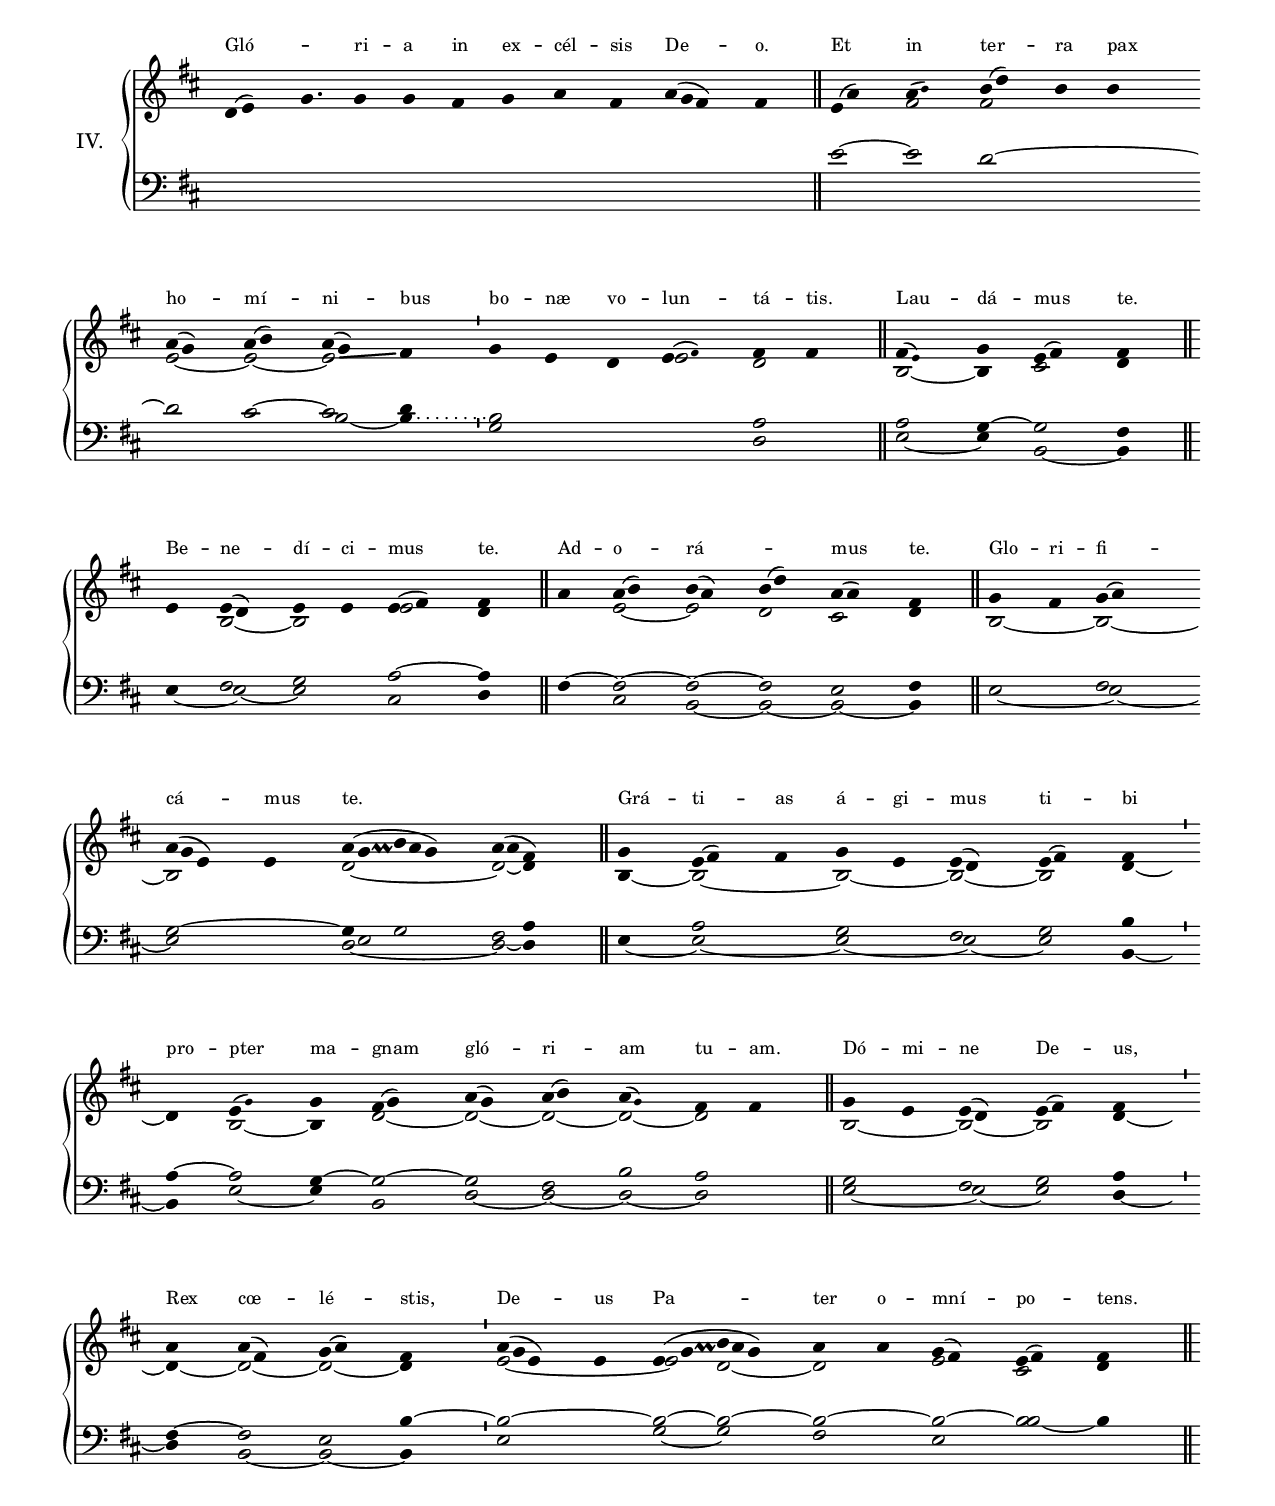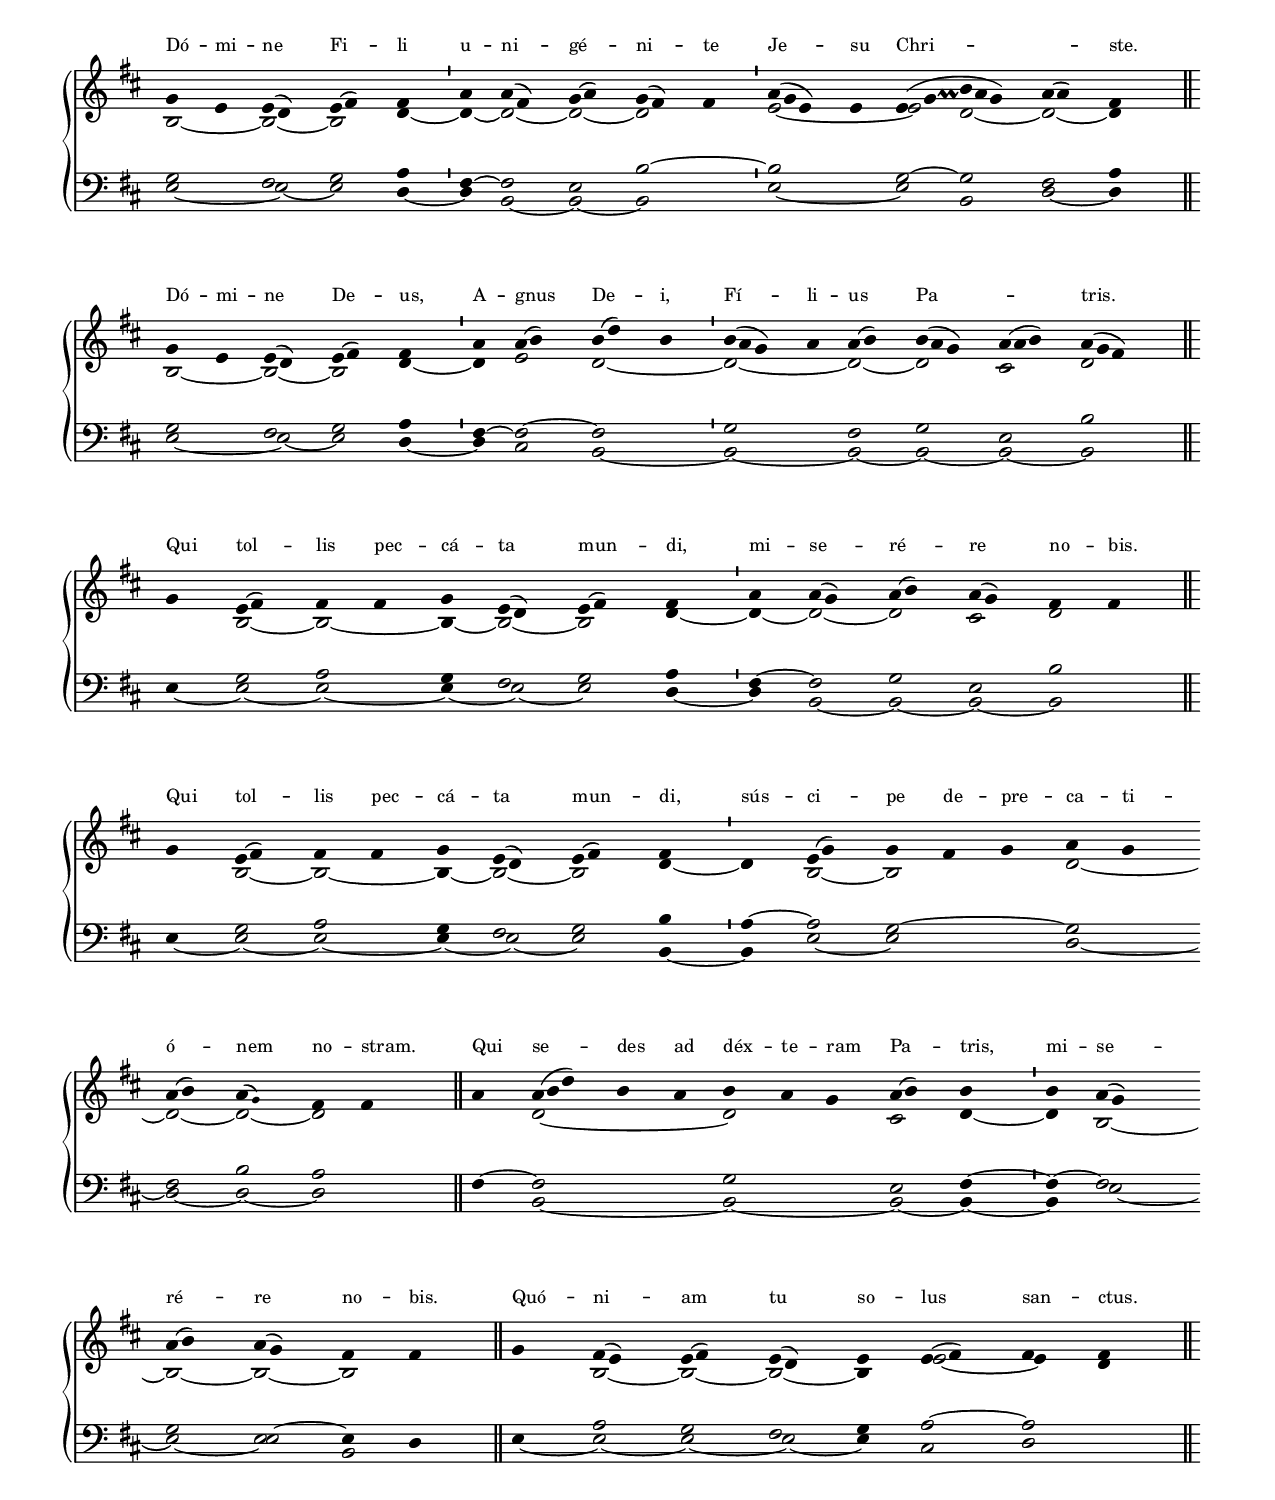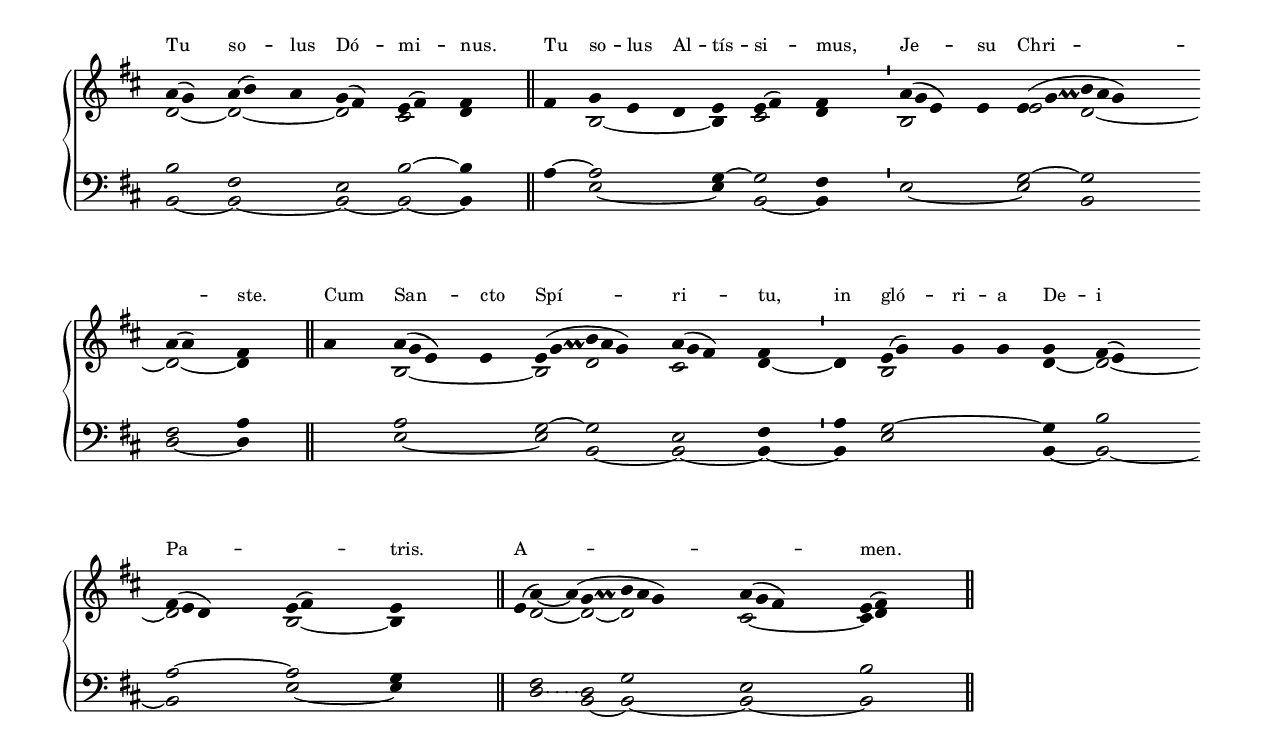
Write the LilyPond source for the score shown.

\version "2.18"
\include "gregorian.ly"
\include "noh2.ily"

%Page reference: page v.24
%(volume.page)

global = {
 \key fis \phrygian
 \cadenzaOn 
 \override Glissando #'thickness = #2.0
}

chantText = \lyricmode {
Gló -- _ ri -- a in ex -- cél -- sis De -- o. 
Et in ter -- ra pax ho -- mí -- ni -- bus bo -- næ vo -- lun -- tá -- tis. 
Lau -- dá -- mus te. 
Be -- ne -- dí -- ci -- mus te. 
Ad -- o -- rá -- _ mus te. 
Glo -- ri -- fi -- cá -- mus te. _ 
Grá -- ti -- as á -- gi -- mus ti -- bi pro -- pter ma -- gnam gló -- ri -- am tu -- am. 
Dó -- mi -- ne De -- us, Rex cœ -- lé -- stis, De -- us Pa -- ter o -- mní -- po -- tens. 
Dó -- mi -- ne Fi -- li u -- ni -- gé -- ni -- te Je -- su Chri -- _ ste. 
Dó -- mi -- ne De -- us, A -- gnus De -- i, Fí -- li -- us Pa -- _ tris. 
Qui tol -- lis pec -- cá -- ta mun -- di, mi -- se -- ré -- re no -- bis. 
Qui tol -- lis pec -- cá -- ta mun -- di, sús -- ci -- pe de -- pre -- ca -- ti -- ó -- nem no -- stram. 
Qui se -- des ad déx -- te -- ram Pa -- tris, mi -- se -- ré -- re no -- bis. 
Quó -- ni -- am tu so -- lus san -- ctus. 
Tu so -- lus Dó -- mi -- nus. 
Tu so -- lus Al -- tís -- si -- mus, Je -- su Chri -- _ ste. 
Cum San -- cto Spí -- ri -- tu, in gló -- ri -- a De -- i Pa -- _ tris. 
A -- _ men. }

chantMusic = {
\tieDown   d'4 ( e'4) g'4. g'4 g'4 fis'4 g'4 a'4 fis'4 a'4 ( g'4 fis'4) fis'4 \finalis
 e'4 ( a'4) a'4 ( \once \tweak #'font-size #-4 b' ) b'4 ( d''4) b'4 b'4 \forceBreak
 a'4 ( g'4) a'4 ( b'4) a'4 ( g'4) fis'4 \divisioMinima
 g'4 e'4 d'4 e'4 ( \once \tweak #'font-size #-4 fis' ) fis'4 fis'4 \finalis
 fis'4 ( \once \tweak #'font-size #-4 e' ) g'4 e'4 ( fis'4) fis'4 \finalis
 \forceBreak
 e'4 e'4 ( d'4) e'4 e'4 e'4 ( fis'4) fis'4 \finalis
 a'4 a'4 ( b'4) b'4 ( a'4) b'4 ( d''4) a'4 ( a'4) fis'4 \finalis
 g'4 fis'4 g'4 ( a'4) \forceBreak
 a'4 ( g'4 e'4) e'4 a'4 ( g'4 \quil a' b'4 a'4 g'4) a'4 ( a'4 fis'4) \finalis
 g'4 e'4 ( fis'4) fis'4 g'4 e'4 e'4 ( d'4) e'4 ( fis'4) fis'4 \divisioMinima
 \forceBreak
 d'4 e'4 ( \once \tweak #'font-size #-4 g' ) g'4 fis'4 ( g'4) a'4 ( g'4) a'4 ( b'4) a'4 ( \once \tweak #'font-size #-4 g' ) fis'4 fis'4 \finalis
 g'4 e'4 e'4 ( d'4) e'4 ( fis'4) fis'4 \divisioMinima
 \forceBreak
 a'4 a'4 ( fis'4) g'4 ( a'4) fis'4 \divisioMinima
 a'4 ( g'4 e'4) e'4 e'4 ( g'4 \quil a' b'4 a'4 g'4) a'4 a'4 g'4 ( fis'4) e'4 ( fis'4) fis'4 \finalis
 \forceBreak
 g'4 e'4 e'4 (d'4) e'4 ( fis'4) fis'4 \divisioMinima
 a'4 a'4 ( fis'4) g'4 ( a'4) g'4 ( fis'4) fis'4 \divisioMinima
 a'4 ( g'4 e'4) e'4 e'4 ( g'4 \quil a' b'4 a'4 g'4) a'4 ( a'4) fis'4 \finalis
 \forceBreak
 g'4 e'4 e'4 ( d'4) e'4 ( fis'4) fis'4 \divisioMinima
 a'4 a'4 ( b'4) b'4 ( d''4) b'4 \divisioMinima
 b'4 ( a'4 g'4) a'4 a'4 ( b'4) b'4 ( a'4 g'4) a'4 ( a'4 b'4) a'4 ( g'4 fis'4) \finalis
 \forceBreak
 g'4 e'4 ( fis'4) fis'4 fis'4 g'4 e'4 ( d'4) e'4 ( fis'4) fis'4 \divisioMinima
 a'4 a'4 ( g'4) a'4 ( b'4) a'4 ( g'4) fis'4 fis'4 \finalis
 \forceBreak
 g'4 e'4 ( fis'4) fis'4 fis'4 g'4 e'4 ( d'4) e'4 ( fis'4) fis'4 \divisioMinima
 d'4 e'4 ( g'4) g'4 fis'4 g'4 a'4 g'4 \forceBreak
 a'4 ( b'4) a'4 ( \once \tweak #'font-size #-4 g' ) fis'4 fis'4 \finalis
 a'4 a'4 ( b'4 d''4) b'4 a'4 b'4 a'4 g'4 a'4 ( b'4) b'4 \divisioMinima
 b'4 a'4 ( g'4) \forceBreak
 a'4 ( b'4) a'4 ( g'4) fis'4 fis'4 \finalis
 g'4 fis'4 ( e'4) e'4 ( fis'4) e'4 ( d'4) e'4 e'4 ( fis'4) fis'4 fis'4 \finalis \forceBreak
 a'4 ( g'4) a'4 ( b'4) a'4 g'4 ( fis'4) e'4 ( fis'4) fis'4 \finalis
 fis'4 g'4 e'4 d'4 e'4 e'4 ( fis'4) fis'4 \divisioMinima
 a'4 ( g'4 e'4) e'4 e'4 ( g'4 \quil a' b'4 a'4 g'4) \forceBreak
 a'4 ( a'4) fis'4 \finalis 
 a'4 a'4 ( g'4 e'4) e'4 e'4 ( g'4 \quil a' b'4 a'4 g'4) a'4 ( g'4 fis'4) fis'4 \divisioMinima
 d'4 e'4 ( g'4) g'4 g'4 g'4 fis'4 ( e'4) \forceBreak
 fis'4 ( e'4 d'4) e'4 ( fis'4) e'4 \finalis
 e'4 ( a'4) ~ a'4 ( g'4 \quil a' b'4 a'4 g'4) a'4 ( g'4 fis'4) e'4 ( fis'4) \finalis

}

altoMusic = {
r2*27/4 \finalis
r2 fis'2 fis'2*4/2 e'2 ~ e'2 ~ e'2 -\tweak Glissando.Y-offset #-0.8 \glissando fis'4 \divisioMinima
r2*3/2 e'2 d'2 \finalis
b2 ~ b4 cis'2 d'4 \finalis
r4 b2 ~ b2 e'2 d'4 \finalis
r4 e'2 ~ e'2 d'2 cis'2 d'4 \finalis
b2 ~ b2 ~ b2*4/2 d'2*6/2 ~ d'2 ~ d'4 \finalis
b4 ~ b2*3/2 ~ b2 ~ b2 ~ b2 d'4 ~ \divisioMinima
d'4 b2 ~ b4 d'2 ~ d'2 ~ d'2 ~ d'2 ~ d'2 \finalis
b2 ~ b2 ~ b2 d'4 ~ \divisioMinima
d'4 ~ d'2 ~ d'2 ~ d'4 \divisioMinima
e'2*4/2 ~ e'2*3/2 d'2*3/2 ~ d'2 e'2 cis'2 d'4 \finalis
b2 ~ b2 ~ b2 d'4 ~ \divisioMinima
d'4 ~ d'2 ~ d'2 ~ d'2*3/2 \divisioMinima
e'2*4/2 ~ e'2*3/2 d'2*3/2 ~ d'2 ~ d'4 \finalis
b2 ~ b2 ~ b2 d'4 ~ \divisioMinima
d'4 e'2 d'2*3/2 ~ \divisioMinima
d'2*4/2 ~ d'2 ~ d'2*3/2 cis'2*3/2 d'2*3/2 \finalis
r4 b2 ~ b2 ~ b4 ~ b2 ~ b2 d'4 ~ \divisioMinima
d'4 ~ d'2 ~ d'2 cis'2 d'2 \finalis
r4 b2 ~ b2 ~ b4 ~ b2 ~ b2 d'4 ~ \divisioMinima
d'4 b2 ~ b2*3/2 d'2 ~ d'2 ~ d'2 ~ d'2 \finalis
r4 d'2*5/2 ~ d'2*3/2 cis'2 d'4 ~ \divisioMinima
d'4 b2 ~ b2 ~ b2 ~ b2 \finalis
r4 b2 ~ b2 ~ b2 ~ b4 e'2 ~ e'4 d'4 \finalis
d'2 ~ d'2*3/2 ~ d'2 cis'2 d'4 \finalis
r4 b2*3/2 ~ b4 cis'2 d'4 \divisioMinima
b2*4/2 e'2*3/2 d'2*3/2 ~ d'2 ~ d'4 \finalis
r4 b2*4/2 ~ b2*3/2 d'2*3/2 cis'2*3/2 d'4 ~ \divisioMinima
d'4 b2*4/2 d'4 ~ d'2 ~ d'2*3/2 b2 ~ b4 \finalis
r4 d'2 ~ d'2 ~ d'2*3/2 cis'2*3/2 ~ cis'4 d'4 \finalis
}

tenorMusic = {
r2*27/4 \finalis
e'2 ~ e'2 d'2*4/2 ~ d'2 cis'2 ~ cis'2 d'4 \divisioMinima
b2*3/2 r2 a2 \finalis
a2 g4 ~ g2 fis4 \finalis
r4 fis2 g2 a2 ~ a4 \finalis
fis4 ~ fis2 ~ fis2 ~ fis2 e2 fis4 \finalis
r2 fis2 g2*4/2 ~ g4 e2 g2*3/2 fis2 a4 \finalis
r4 a2*3/2 g2 fis2 g2 b4 \divisioMinima
a4 ~ a2 g4 ~ g2 ~ g2 fis2 b2 a2 \finalis
g2 fis2 g2 a4 \divisioMinima
fis4 ~ fis2 e2 b4 ~ \divisioMinima
b2*4/2 ~ b2*3/2 ~ b2*3/2 ~ b2 ~ b2 ~ b2*3/2 \finalis
g2 fis2 g2 a4 \divisioMinima
fis4 ~ fis2 e2 b2*3/2 ~ \divisioMinima
b2*4/2 g2*3/2 ~ g2*3/2 fis2 a4 \finalis
g2 fis2 g2 a4 \divisioMinima
fis4 ~ fis2 ~ fis2*3/2 \divisioMinima
g2*4/2 fis2 g2*3/2 e2*3/2 b2*3/2 \finalis
r4 g2 a2 g4 fis2 g2 a4 \divisioMinima
fis4 ~ fis2 g2 e2 b2 \finalis
r4 g2 a2 g4 fis2 g2 b4 \divisioMinima
a4 ~ a2 g2*3/2 ~ g2 fis2 b2 a2 \finalis
fis4 ~ fis2*5/2 g2*3/2 e2 fis4 ~ \divisioMinima
fis4 ~ fis2 g2 \shiftRight e2 ~ e4 d4 \finalis
r4 a2 g2 fis2 g4 a2 ~ a2 \finalis
b2 fis2*3/2 e2 b2 ~ b4 \finalis
a4 ~ a2*3/2 g4 ~ g2 fis4 \divisioMinima
r2*4/2 g2*3/2 ~ g2*3/2 fis2 a4 \finalis
r4 a2*4/2 g2*3/2 ~ g2*3/2 e2*3/2 fis4 \divisioMinima
a4 g2*4/2 ~ g4 b2 a2*3/2 ~ a2 g4 \finalis
r4 fis2 d2 g2*3/2 e2*3/2 b2 \finalis
}

bassMusic = {
s2*27/4 \finalis
s2*12/2 b2 ~ b4 \divisioMinima
g2*3/2 r2 d2 \finalis
e2 ~ e4 b,2 ~ b,4 \finalis
e4 ~ e2 ~ e2 cis2 d4 \finalis
r4 cis2 b,2 ~ b,2 ~ b,2 ~ b,4 \finalis
e2 ~ e2 ~ e2*4/2 d2*6/2 ~ d2 ~ d4 \finalis
e4 ~ e2*3/2 ~ e2 ~ e2 ~ e2 b,4 ~ \divisioMinima
b,4 e2 ~ e4 b,2 d2 ~ d2 ~ d2 ~ d2 \finalis
e2 ~ e2 ~ e2 d4 ~ \divisioMinima
d4 b,2 ~ b,2 ~ b,4 \divisioMinima
e2*4/2 g2*3/2 ~ g2*3/2 fis2 e2 \shiftRight b2 ~ b4 \finalis
e2 ~ e2 ~ e2 d4 ~ \divisioMinima
d4 b,2 ~ b,2 ~ b,2*3/2 \divisioMinima
e2*4/2 ~ e2*3/2 b,2*3/2 d2 ~ d4 \finalis
e2 ~ e2 ~ e2 d4 ~ \divisioMinima
d4 cis2 b,2*3/2 ~ \divisioMinima
b,2*4/2 ~ b,2 ~ b,2*3/2 ~ b,2*3/2 ~ b,2*3/2 \finalis
e4 ~ e2 ~ e2 ~ e4 ~ e2 ~ e2 d4 ~ \divisioMinima
d4 b,2 ~ b,2 ~ b,2 ~ b,2 \finalis
e4 ~ e2 ~ e2 ~ e4 ~ e2 ~ e2 b,4 ~ \divisioMinima
b,4 e2 ~ e2*3/2 d2 ~ d2 ~ d2 ~ d2 \finalis
r4 b,2*5/2 ~ b,2*3/2 ~ b,2 ~ b,4 ~ \divisioMinima
b,4 e2 ~ e2 ~ e2 b,2 \finalis
e4 ~ e2 ~ e2 ~ e2 ~ e4 cis2 d2 \finalis
b,2 ~ b,2*3/2 ~ b,2 ~ b,2 ~ b,4 \finalis
r4 e2*3/2 ~ e4 b,2 ~ b,4 \divisioMinima
e2*4/2 ~ e2*3/2 b,2*3/2 d2 ~ d4 \finalis
r4 e2*4/2 ~ e2*3/2 b,2*3/2 ~ b,2*3/2 ~ b,4 ~ \divisioMinima
b,4 e2*4/2 b,4 ~ b,2 ~ b,2*3/2 e2 ~ e4 \finalis
r4 d2 b,2 ~ b,2*3/2 ~ b,2*3/2 ~ b,2 \finalis
}

voiceLines = {
\voiceLineStyle


s2*55/4
\allowVoiceLineBreak
\voiceLine "down" "down" b2*1/2 b2*1/2


s2*297/2
\allowVoiceLineBreak
\voiceLine "down" "down" d2*2/2 d2*1/2


}

\score{
  <<
    \new Lyrics
    \new GrandStaff <<
      \set GrandStaff.autoBeaming = ##f
      \set GrandStaff.instrumentName = \markup \center-column {
        "IV."
      }
      \new Staff = up <<
        \new Voice = "chant" {
          \voiceOne \global \chantMusic
        }
        \new Voice {
          \voiceTwo \global \altoMusic
        }
      >>

      \new Staff = down <<
        \clef bass
        \new Voice {
          \voiceOne \global \tenorMusic
        }
        \new Voice {
          \voiceTwo \global \bassMusic
        }
	\new Voice {
        \voiceThree \global \voiceLines
        }
      >>
    >>
    \context Lyrics {
      \lyricsto chant {
      \chantText
    }
    }
  >>
  \layout{
  }
  
}
